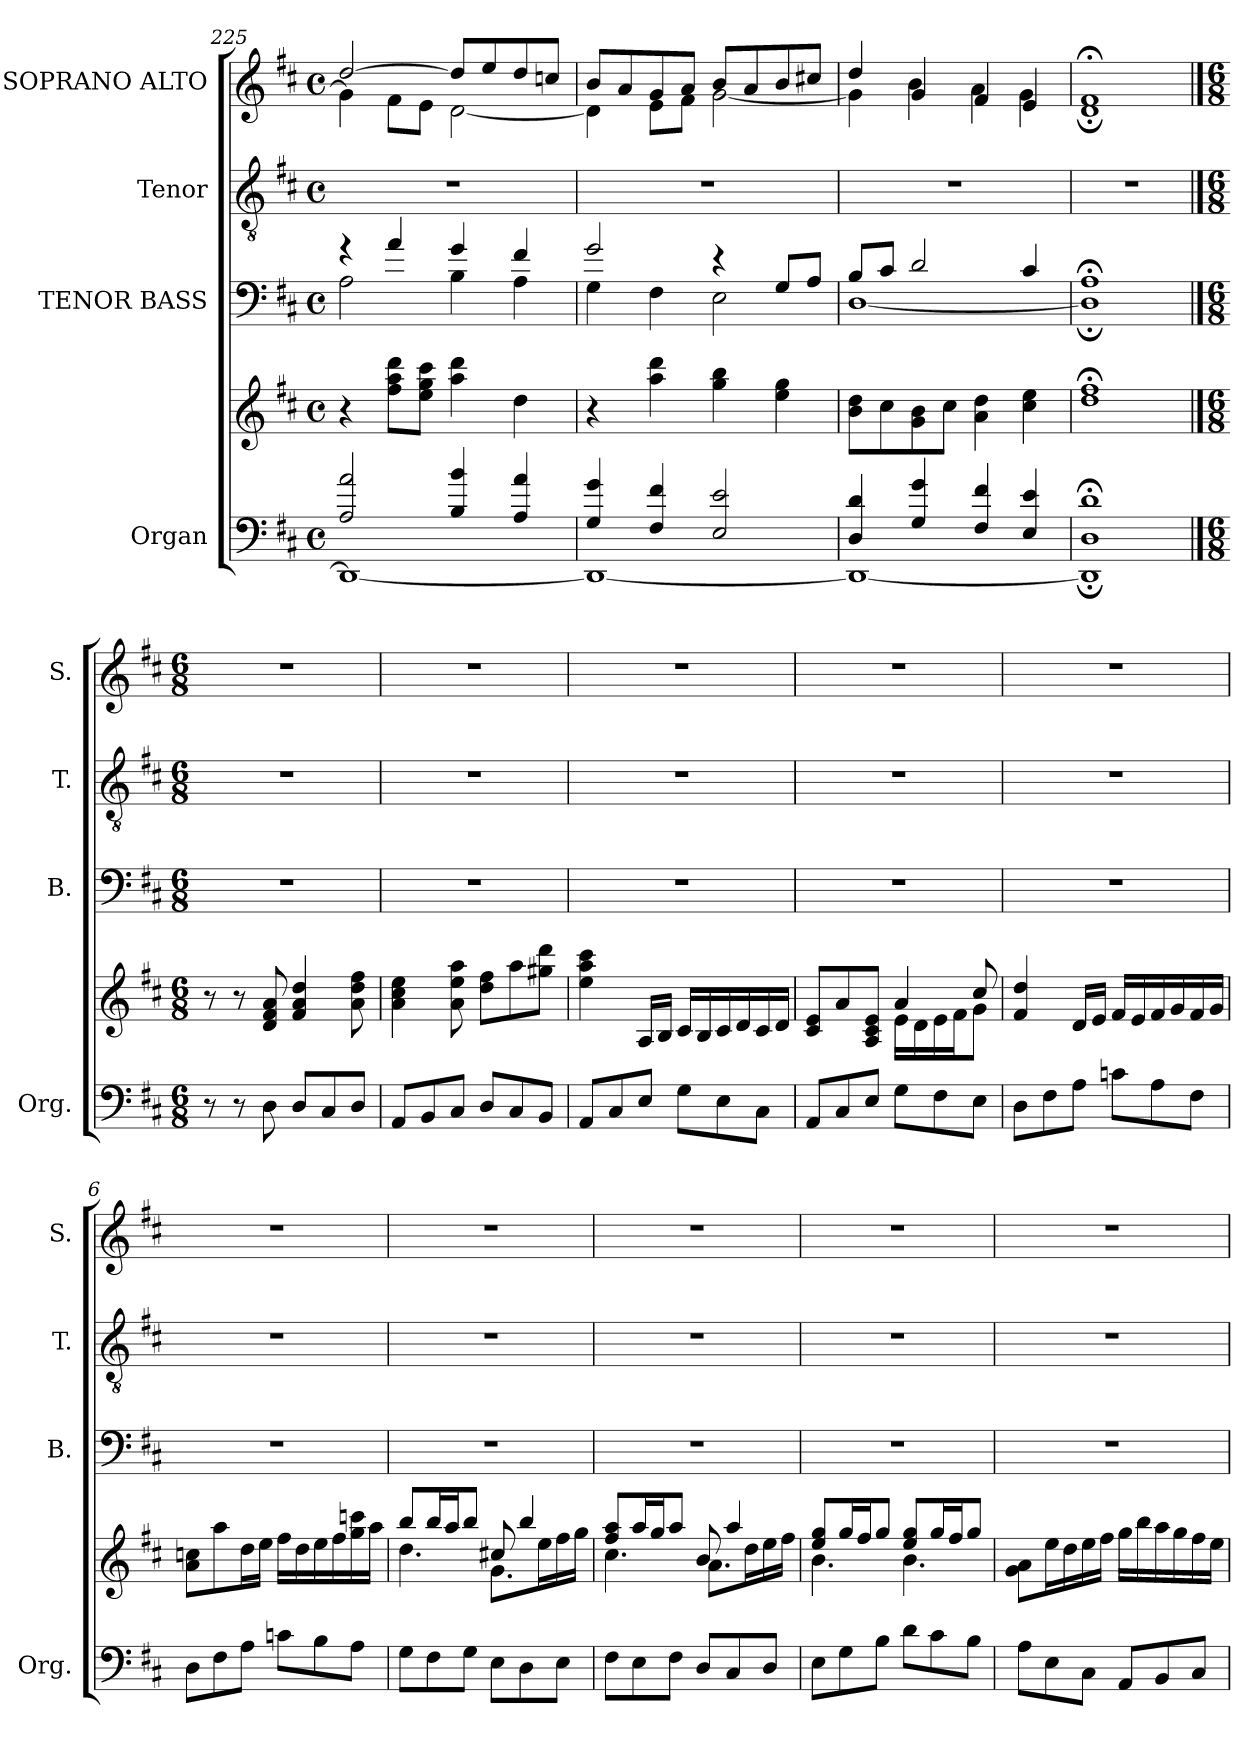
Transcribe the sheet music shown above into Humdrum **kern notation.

**kern	**kern	**kern	**kern	**kern
*part4	*part4	*part3	*part2	*part1
*staff5	*staff4	*staff3	*staff2	*staff1
*I"Organ	*	*I"TENOR BASS	*I"Tenor	*I"SOPRANO ALTO
*I'Org.	*	*I'B.	*I'T.	*I'S.
*clefF4	*clefG2	*clefF4	*clefGv2	*clefG2
*	*	*	*ITrd7c12	*
*k[f#c#]	*k[f#c#]	*k[f#c#]	*k[f#c#]	*k[f#c#]
*D:	*D:	*D:	*D:	*D:
*M4/4	*M4/4	*M4/4	*M4/4	*M4/4
*met(c)	*met(c)	*met(c)	*met(c)	*met(c)
=225	=225	=225	=225	=225
*^	*	*^	*	*^
2Ai/ 2ai	1DDi_	4r	4r	2Ai\	1r	[2ddi/	4gi\]
.	.	8ff#i\ 8aai 8dddiL	4ai/	.	.	.	8f#i\L
.	.	8eei\ 8ggi 8ccc#iJ	.	.	.	.	8ei\J
4Bi/ 4bi	.	4aai\ 4dddi	4gi/	4Bi\	.	8ddi/L]	[2di\
.	.	.	.	.	.	8eei/	.
4Ai/ 4ai	.	4ddi\	4f#i/	4Ai\	.	8ddi/	.
.	.	.	.	.	.	8ccni/J	.
=226	=226	=226	=226	=226	=226	=226	=226
4Gi/ 4gi	1DDi_	4r	2gi/	4Gi\	1r	8bi/L	4di\]
.	.	.	.	.	.	8ai/	.
4F#i/ 4f#i	.	4aai\ 4dddi	.	4F#i\	.	8gi/	8ei\L
.	.	.	.	.	.	8ai/J	8f#i\J
2Ei/ 2ei	.	4ggi\ 4bbi	4r	2Ei\	.	8bi/L	[2gi\
.	.	.	.	.	.	8ai/	.
.	.	4eei\ 4ggi	8Gi/L	.	.	8bi/	.
.	.	.	8Ai/J	.	.	8cc#Xi/J	.
=227	=227	=227	=227	=227	=227	=227	=227
4Di/ 4di	1DDi_	8bi\ 8ddiL	8Bi/L	[1Di	1r	4ddi/	4gi\]
.	.	8cc#i\	8c#i/J	.	.	.	.
4Gi/ 4gi	.	8gi\ 8bi	2di/	.	.	4gi/	4bi\
.	.	8cc#i\J	.	.	.	.	.
4F#i/ 4f#i	.	4ai\ 4ddi	.	.	.	4f#i/	4ai\
4Ei/ 4ei	.	4cc#i\ 4eei	4c#i/	.	.	4ei/	4gi\
=228	=228	=228	=228	=228	=228	=228	=228
1Di; 1di;	1DD;i]	1ddi; 1ff#i;	1A;i	1D;i]	1r	1f#;i	1d;i
*v	*v	*	*v	*v	*	*v	*v
!!LO:PB:g=z
==1	==1	==1	==1	==1
*M6/8	*M6/8	*M6/8	*M6/8	*M6/8
*	*MM90	*	*	*MM90
*^	*	*^	*	*^
!	!	!	!LO:N:vis=1	!	!LO:N:vis=1	!LO:N:vis=1	!
*v	*v	*	*v	*v	*	*v	*v
8r	8r	2.r	2.r	2.r
8r	8r	.	.	.
8Di\	8di/ 8f#i 8ai	.	.	.
8Di/L	4f#i/ 4ai 4ddi	.	.	.
8C#i/	.	.	.	.
8Di/J	8ai\ 8ddi 8ff#i	.	.	.
=2	=2	=2	=2	=2
!	!	!LO:N:vis=1	!LO:N:vis=1	!LO:N:vis=1
8AAi/L	4ai\ 4cc#i 4eei	2.r	2.r	2.r
8BBi/	.	.	.	.
8C#i/J	8ai\ 8eei 8aai	.	.	.
8Di/L	8ddi\ 8ff#iL	.	.	.
8C#i/	8aai\	.	.	.
8BBi/J	8gg#Xi\ 8dddiJ	.	.	.
=3	=3	=3	=3	=3
!	!	!LO:N:vis=1	!LO:N:vis=1	!LO:N:vis=1
8AAi/L	4eei\ 4aai 4ccc#i	2.r	2.r	2.r
8C#i/	.	.	.	.
8Ei/J	16Ai/LL	.	.	.
.	16Bi/JJ	.	.	.
8Gi\L	16c#i/LL	.	.	.
.	16Bi/	.	.	.
8Ei\	16c#i/	.	.	.
.	16di/	.	.	.
8C#i\J	16c#i/	.	.	.
.	16di/JJ	.	.	.
=4	=4	=4	=4	=4
*	*^	*	*	*
!	!	!	!LO:N:vis=1	!LO:N:vis=1	!LO:N:vis=1
8AAi/L	8c#i/ 8eiL	4.ryy	2.r	2.r	2.r
8C#i/	8ai/	.	.	.	.
8Ei/J	8Ai/ 8c#i 8eiJ	.	.	.	.
8Gi\L	4ai/	16ei\LL	.	.	.
.	.	16di\	.	.	.
8F#i\	.	16ei\	.	.	.
.	.	16f#i\J	.	.	.
8Ei\J	8cc#i/	8gi\J	.	.	.
=5	=5	=5	=5	=5	=5
!	!	!	!LO:N:vis=1	!LO:N:vis=1	!LO:N:vis=1
*	*v	*v	*	*	*
8Di\L	4f#i/ 4ddi	2.r	2.r	2.r
8F#i\	.	.	.	.
8Ai\J	16di/LL	.	.	.
.	16ei/JJ	.	.	.
8cni\L	16f#i/LL	.	.	.
.	16ei/	.	.	.
8Ai\	16f#i/	.	.	.
.	16gi/	.	.	.
8F#i\J	16f#i/	.	.	.
.	16gi/JJ	.	.	.
!!LO:LB:g=z
=6	=6	=6	=6	=6
!	!	!LO:N:vis=1	!LO:N:vis=1	!LO:N:vis=1
8Di\L	8ai\ 8ccniL	2.r	2.r	2.r
8F#i\	8aai\	.	.	.
8Ai\J	16ddi\L	.	.	.
.	16eei\JJ	.	.	.
8cni\L	16ff#i\LL	.	.	.
.	16ddi\	.	.	.
8Bi\	16eei\	.	.	.
.	16ff#i\	.	.	.
8Ai\J	16ggi\ 16cccni	.	.	.
.	16aai\JJ	.	.	.
=7	=7	=7	=7	=7
*	*^	*	*	*
!	!	!	!LO:N:vis=1	!LO:N:vis=1	!LO:N:vis=1
8Gi\L	8bbi/L	4.ddi\	2.r	2.r	2.r
8F#i\	16bbi/L	.	.	.	.
.	16aai/J	.	.	.	.
8Gi\J	8bbi/J	.	.	.	.
8Ei\L	8cc#Xi/	8.gi\L	.	.	.
8Di\	4bbi/	.	.	.	.
.	.	16eei\L	.	.	.
8Ei\J	.	16ff#i\	.	.	.
.	.	16ggi\JJ	.	.	.
=8	=8	=8	=8	=8	=8
!	!	!	!LO:N:vis=1	!LO:N:vis=1	!LO:N:vis=1
8F#i\L	8ff#i/ 8aaiL	4.cc#i\	2.r	2.r	2.r
8Ei\	16aai/L	.	.	.	.
.	16ggi/J	.	.	.	.
8F#i\J	8aai/J	.	.	.	.
8Di/L	8bi/	8.ai\L	.	.	.
8C#i/	4aai/	.	.	.	.
.	.	16ddi\L	.	.	.
8Di/J	.	16eei\	.	.	.
.	.	16ff#i\JJ	.	.	.
=9	=9	=9	=9	=9	=9
!	!	!	!LO:N:vis=1	!LO:N:vis=1	!LO:N:vis=1
8Ei\L	8eei/ 8ggiL	4.bi\	2.r	2.r	2.r
8Gi\	16ggi/L	.	.	.	.
.	16ff#i/J	.	.	.	.
8Bi\J	8ggi/J	.	.	.	.
8di\L	8eei/ 8ggiL	4.bi\	.	.	.
8c#i\	16ggi/L	.	.	.	.
.	16ff#i/J	.	.	.	.
8Bi\J	8ggi/J	.	.	.	.
*	*v	*v	*	*	*
=10	=10	=10	=10	=10
!	!	!LO:N:vis=1	!LO:N:vis=1	!LO:N:vis=1
8Ai\L	8gi\ 8aiL	2.r	2.r	2.r
8Ei\	16eei\L	.	.	.
.	16ddi\	.	.	.
8C#i\J	16eei\	.	.	.
.	16ff#i\JJ	.	.	.
8AAi/L	16ggi\LL	.	.	.
.	16bbi\	.	.	.
8BBi/	16aai\	.	.	.
.	16ggi\	.	.	.
8C#i/J	16ff#i\	.	.	.
.	16eei\JJ	.	.	.
=	=	=	=	=
*-	*-	*-	*-	*-
